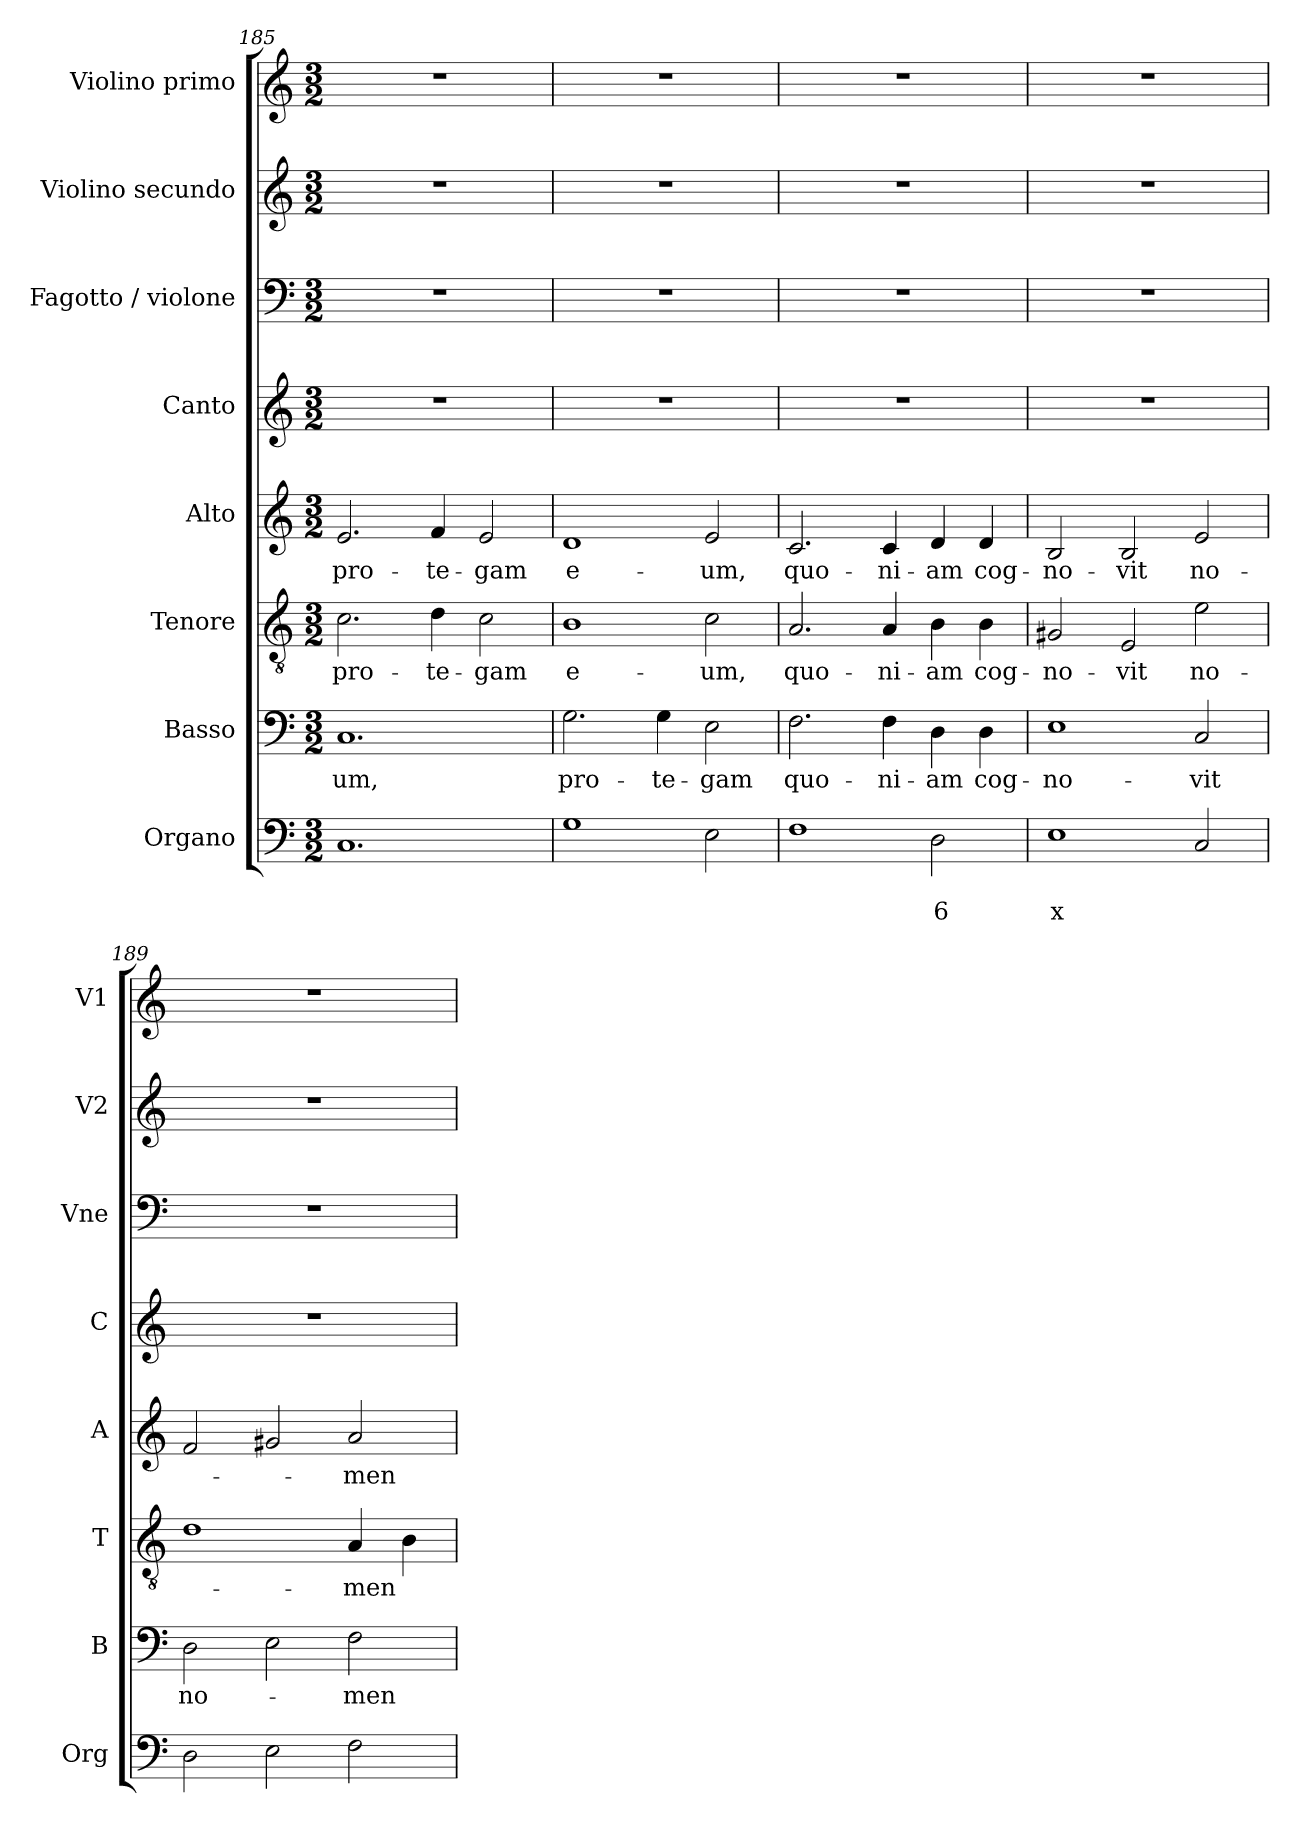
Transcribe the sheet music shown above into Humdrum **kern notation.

**kern	**text	**text	**kern	**text	**kern	**text	**kern	**text	**kern	**kern	**kern	**kern
*part8	*part8	*part8	*part7	*part7	*part6	*part6	*part5	*part5	*part4	*part3	*part2	*part1
*staff8	*staff8	*staff8	*staff7	*staff7	*staff6	*staff6	*staff5	*staff5	*staff4	*staff3	*staff2	*staff1
*I"Organo	*	*	*I"Basso	*	*I"Tenore	*	*I"Alto	*	*I"Canto	*I"Fagotto / violone	*I"Violino secundo	*I"Violino primo
*I'Org	*	*	*I'B	*	*I'T	*	*I'A	*	*I'C	*I'Vne	*I'V2	*I'V1
*clefF4	*	*	*clefF4	*	*clefGv2	*	*clefG2	*	*clefG2	*clefF4	*clefG2	*clefG2
*k[]	*	*	*k[]	*	*k[]	*	*k[]	*	*k[]	*k[]	*k[]	*k[]
*C:	*	*	*C:	*	*C:	*	*C:	*	*C:	*C:	*C:	*C:
*M3/2	*	*	*M3/2	*	*M3/2	*	*M3/2	*	*M3/2	*M3/2	*M3/2	*M3/2
=185	=185	=185	=185	=185	=185	=185	=185	=185	=185	=185	=185	=185
!	!	!	!	!LO:LY:b	!	!LO:LY:b	!	!LO:LY:b	!	!	!	!
1.C	.	.	1.C	-um,	2.c\	pro-	2.e/	pro-	1.r	1.r	1.r	1.r
!	!	!	!	!	!	!LO:LY:b	!	!LO:LY:b	!	!	!	!
.	.	.	.	.	4d\	-te-	4f/	-te-	.	.	.	.
!	!	!	!	!	!	!LO:LY:b	!	!LO:LY:b	!	!	!	!
.	.	.	.	.	2c\	-gam	2e/	-gam	.	.	.	.
=186	=186	=186	=186	=186	=186	=186	=186	=186	=186	=186	=186	=186
!	!	!	!	!LO:LY:b	!	!LO:LY:b	!	!LO:LY:b	!	!	!	!
1G	.	.	2.G\	pro-	1B	e-	1d	e-	1.r	1.r	1.r	1.r
!	!	!	!	!LO:LY:b	!	!	!	!	!	!	!	!
.	.	.	4G\	-te-	.	.	.	.	.	.	.	.
!	!	!	!	!LO:LY:b	!	!LO:LY:b	!	!LO:LY:b	!	!	!	!
2E\	.	.	2E\	-gam	2c\	-um,	2e/	-um,	.	.	.	.
!!LO:PB:g=z
=187	=187	=187	=187	=187	=187	=187	=187	=187	=187	=187	=187	=187
!	!	!	!	!LO:LY:b	!	!LO:LY:b	!	!LO:LY:b	!	!	!	!
1F	.	.	2.F\	quo-	2.A/	quo-	2.c/	quo-	1.r	1.r	1.r	1.r
!	!	!	!	!LO:LY:b	!	!LO:LY:b	!	!LO:LY:b	!	!	!	!
.	.	.	4F\	-ni-	4A/	-ni-	4c/	-ni-	.	.	.	.
!	!	!LO:LY:b	!	!LO:LY:b	!	!LO:LY:b	!	!LO:LY:b	!	!	!	!
2D\	.	6	4D\	-am	4B\	-am	4d/	-am	.	.	.	.
!	!	!	!	!LO:LY:b	!	!LO:LY:b	!	!LO:LY:b	!	!	!	!
.	.	.	4D\	cog-	4B\	cog-	4d/	cog-	.	.	.	.
=188	=188	=188	=188	=188	=188	=188	=188	=188	=188	=188	=188	=188
!	!	!LO:LY:b	!	!LO:LY:b	!	!LO:LY:b	!	!LO:LY:b	!	!	!	!
1E	.	x	1E	-no-	2G#X/	-no-	2B/	-no-	1.r	1.r	1.r	1.r
!	!	!	!	!	!	!LO:LY:b	!	!LO:LY:b	!	!	!	!
.	.	.	.	.	2E/	-vit	2B/	-vit	.	.	.	.
!	!	!	!	!LO:LY:b	!	!LO:LY:b	!	!LO:LY:b	!	!	!	!
2C/	.	.	2C/	-vit	2e\	no-	2e/	no-	.	.	.	.
=189	=189	=189	=189	=189	=189	=189	=189	=189	=189	=189	=189	=189
!	!	!	!	!LO:LY:b	!	!	!	!	!	!	!	!
2D\	.	.	2D\	no-	1d	.	2f/	.	1.r	1.r	1.r	1.r
2E\	.	.	2E\	.	.	.	2g#X/	.	.	.	.	.
!	!	!	!	!LO:LY:b	!	!LO:LY:b	!	!LO:LY:b	!	!	!	!
2F\	.	.	2F\	-men	4A/	-men	2a/	-men	.	.	.	.
.	.	.	.	.	4B\	.	.	.	.	.	.	.
=	=	=	=	=	=	=	=	=	=	=	=	=
*-	*-	*-	*-	*-	*-	*-	*-	*-	*-	*-	*-	*-
